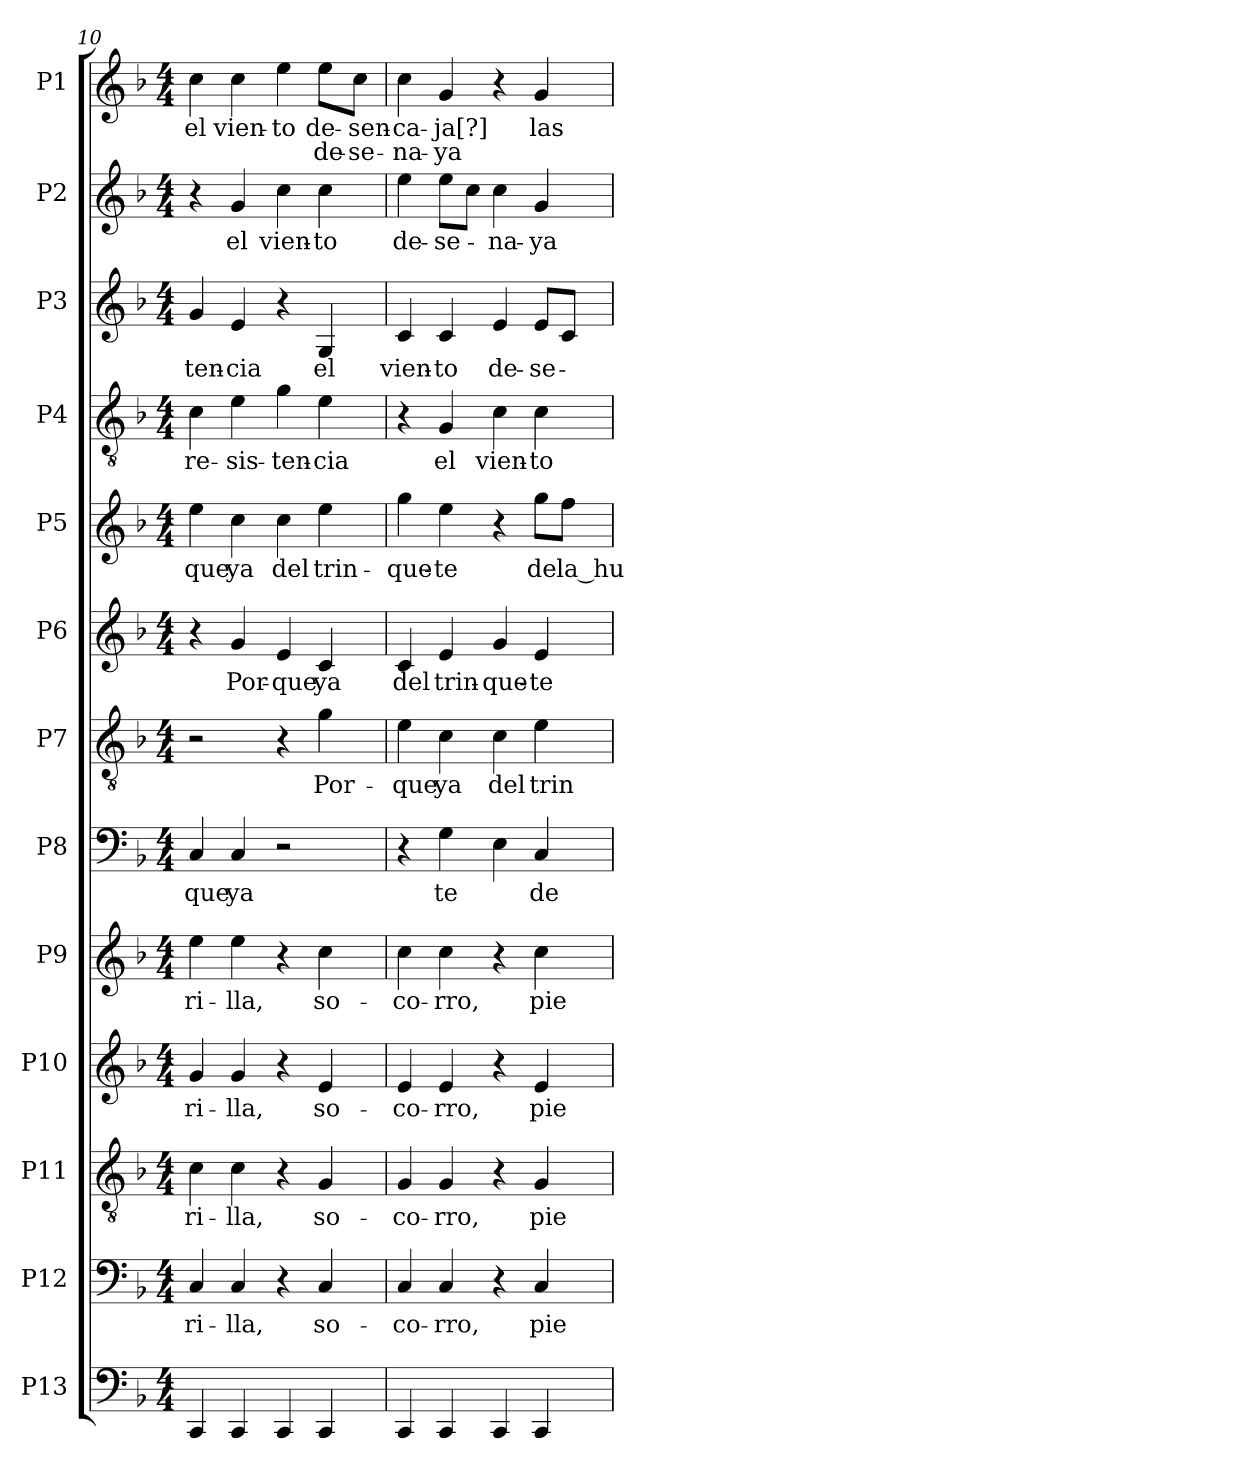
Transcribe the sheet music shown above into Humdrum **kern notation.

**kern	**kern	**text	**kern	**text	**kern	**text	**kern	**text	**kern	**text	**kern	**text	**kern	**text	**kern	**text	**kern	**text	**kern	**text	**kern	**text	**kern	**text	**text
*part13	*part12	*part12	*part11	*part11	*part10	*part10	*part9	*part9	*part8	*part8	*part7	*part7	*part6	*part6	*part5	*part5	*part4	*part4	*part3	*part3	*part2	*part2	*part1	*part1	*part1
*staff13	*staff12	*staff12	*staff11	*staff11	*staff10	*staff10	*staff9	*staff9	*staff8	*staff8	*staff7	*staff7	*staff6	*staff6	*staff5	*staff5	*staff4	*staff4	*staff3	*staff3	*staff2	*staff2	*staff1	*staff1	*staff1
*I"P13	*I"P12	*	*I"P11	*	*I"P10	*	*I"P9	*	*I"P8	*	*I"P7	*	*I"P6	*	*I"P5	*	*I"P4	*	*I"P3	*	*I"P2	*	*I"P1	*	*
*clefF4	*clefF4	*	*clefGv2	*	*clefG2	*	*clefG2	*	*clefF4	*	*clefGv2	*	*clefG2	*	*clefG2	*	*clefGv2	*	*clefG2	*	*clefG2	*	*clefG2	*	*
*	*	*	*ITrd7c12	*	*	*	*	*	*	*	*ITrd7c12	*	*	*	*	*	*ITrd7c12	*	*	*	*	*	*	*	*
*k[b-]	*k[b-]	*	*k[b-]	*	*k[b-]	*	*k[b-]	*	*k[b-]	*	*k[b-]	*	*k[b-]	*	*k[b-]	*	*k[b-]	*	*k[b-]	*	*k[b-]	*	*k[b-]	*	*
*F:	*F:	*	*F:	*	*F:	*	*F:	*	*F:	*	*F:	*	*F:	*	*F:	*	*F:	*	*F:	*	*F:	*	*F:	*	*
*M4/4	*M4/4	*	*M4/4	*	*M4/4	*	*M4/4	*	*M4/4	*	*M4/4	*	*M4/4	*	*M4/4	*	*M4/4	*	*M4/4	*	*M4/4	*	*M4/4	*	*
=10	=10	=10	=10	=10	=10	=10	=10	=10	=10	=10	=10	=10	=10	=10	=10	=10	=10	=10	=10	=10	=10	=10	=10	=10	=10
!	!	!LO:LY:b:color=#000000	!	!	!	!	!	!	!	!	!	!	!	!	!	!	!	!	!	!	!	!	!	!	!
!	!	!	!	!LO:LY:b:color=#000000	!	!	!	!	!	!	!	!	!	!	!	!	!	!	!	!	!	!	!	!	!
!	!	!	!	!	!	!LO:LY:b:color=#000000	!	!	!	!	!	!	!	!	!	!	!	!	!	!	!	!	!	!	!
!	!	!	!	!	!	!	!	!LO:LY:b:color=#000000	!	!	!	!	!	!	!	!	!	!	!	!	!	!	!	!	!
!	!	!	!	!	!	!	!	!	!	!LO:LY:b:color=#000000	!	!	!	!	!	!	!	!	!	!	!	!	!	!	!
!	!	!	!	!	!	!	!	!	!	!	!	!	!	!	!	!LO:LY:b:color=#000000	!	!	!	!	!	!	!	!	!
!	!	!	!	!	!	!	!	!	!	!	!	!	!	!	!	!	!	!LO:LY:b:color=#000000	!	!	!	!	!	!	!
!	!	!	!	!	!	!	!	!	!	!	!	!	!	!	!	!	!	!	!	!LO:LY:b:color=#000000	!	!	!	!	!
!	!	!	!	!	!	!	!	!	!	!	!	!	!	!	!	!	!	!	!	!	!	!	!	!LO:LY:b:color=#000000	!
4CCi/	4Ci/	-ri-	4Ci\	-ri-	4gi/	-ri-	4eei\	-ri-	4Ci/	-que	2r	.	4r	.	4eei\	-que	4Ci\	re-	4gi/	-ten-	4r	.	4cci\	el	.
!	!	!LO:LY:b:color=#000000	!	!	!	!	!	!	!	!	!	!	!	!	!	!	!	!	!	!	!	!	!	!	!
!	!	!	!	!LO:LY:b:color=#000000	!	!	!	!	!	!	!	!	!	!	!	!	!	!	!	!	!	!	!	!	!
!	!	!	!	!	!	!LO:LY:b:color=#000000	!	!	!	!	!	!	!	!	!	!	!	!	!	!	!	!	!	!	!
!	!	!	!	!	!	!	!	!LO:LY:b:color=#000000	!	!	!	!	!	!	!	!	!	!	!	!	!	!	!	!	!
!	!	!	!	!	!	!	!	!	!	!LO:LY:b:color=#000000	!	!	!	!	!	!	!	!	!	!	!	!	!	!	!
!	!	!	!	!	!	!	!	!	!	!	!	!	!	!LO:LY:b:color=#000000	!	!	!	!	!	!	!	!	!	!	!
!	!	!	!	!	!	!	!	!	!	!	!	!	!	!	!	!LO:LY:b:color=#000000	!	!	!	!	!	!	!	!	!
!	!	!	!	!	!	!	!	!	!	!	!	!	!	!	!	!	!	!LO:LY:b:color=#000000	!	!	!	!	!	!	!
!	!	!	!	!	!	!	!	!	!	!	!	!	!	!	!	!	!	!	!	!LO:LY:b:color=#000000	!	!	!	!	!
!	!	!	!	!	!	!	!	!	!	!	!	!	!	!	!	!	!	!	!	!	!	!LO:LY:b:color=#000000	!	!	!
!	!	!	!	!	!	!	!	!	!	!	!	!	!	!	!	!	!	!	!	!	!	!	!	!LO:LY:b:color=#000000	!
4CCi/	4Ci/	-lla,	4Ci\	-lla,	4gi/	-lla,	4eei\	-lla,	4Ci/	ya	.	.	4gi/	Por-	4cci\	ya	4Ei\	-sis-	4ei/	-cia	4gi/	el	4cci\	vien-	.
!	!	!	!	!	!	!	!	!	!	!LO:LY:b:color=#000000	!	!	!	!	!	!	!	!	!	!	!	!	!	!	!
!	!	!	!	!	!	!	!	!	!	!	!	!	!	!LO:LY:b:color=#000000	!	!	!	!	!	!	!	!	!	!	!
!	!	!	!	!	!	!	!	!	!	!	!	!	!	!	!	!LO:LY:b:color=#000000	!	!	!	!	!	!	!	!	!
!	!	!	!	!	!	!	!	!	!	!	!	!	!	!	!	!	!	!LO:LY:b:color=#000000	!	!	!	!	!	!	!
!	!	!	!	!	!	!	!	!	!	!	!	!	!	!	!	!	!	!	!	!	!	!LO:LY:b:color=#000000	!	!	!
!	!	!	!	!	!	!	!	!	!	!	!	!	!	!	!	!	!	!	!	!	!	!	!	!LO:LY:b:color=#000000	!
4CCi/	4r	.	4r	.	4r	.	4r	.	2r	del	4r	.	4ei/	-que	4cci\	del	4Gi\	-ten-	4r	.	4cci\	vien-	4eei\	-to	.
!	!	!LO:LY:b:color=#000000	!	!	!	!	!	!	!	!	!	!	!	!	!	!	!	!	!	!	!	!	!	!	!
!	!	!	!	!LO:LY:b:color=#000000	!	!	!	!	!	!	!	!	!	!	!	!	!	!	!	!	!	!	!	!	!
!	!	!	!	!	!	!LO:LY:b:color=#000000	!	!	!	!	!	!	!	!	!	!	!	!	!	!	!	!	!	!	!
!	!	!	!	!	!	!	!	!LO:LY:b:color=#000000	!	!	!	!	!	!	!	!	!	!	!	!	!	!	!	!	!
!	!	!	!	!	!	!	!	!	!	!	!	!LO:LY:b:color=#000000	!	!	!	!	!	!	!	!	!	!	!	!	!
!	!	!	!	!	!	!	!	!	!	!	!	!	!	!LO:LY:b:color=#000000	!	!	!	!	!	!	!	!	!	!	!
!	!	!	!	!	!	!	!	!	!	!	!	!	!	!	!	!LO:LY:b:color=#000000	!	!	!	!	!	!	!	!	!
!	!	!	!	!	!	!	!	!	!	!	!	!	!	!	!	!	!	!LO:LY:b:color=#000000	!	!	!	!	!	!	!
!	!	!	!	!	!	!	!	!	!	!	!	!	!	!	!	!	!	!	!	!LO:LY:b:color=#000000	!	!	!	!	!
!	!	!	!	!	!	!	!	!	!	!	!	!	!	!	!	!	!	!	!	!	!	!LO:LY:b:color=#000000	!	!	!
!	!	!	!	!	!	!	!	!	!	!	!	!	!	!	!	!	!	!	!	!	!	!	!	!LO:LY:a:color=#000000	!LO:LY:b:color=#000000
4CCi/	4Ci/	so-	4GGi/	so-	4ei/	so-	4cci\	so-	.	.	4Gi\	Por-	4ci/	ya	4eei\	trin-	4Ei\	-cia	4Gi/	el	4cci\	-to	8eei\L	de-	de-
!	!	!	!	!	!	!	!	!	!	!	!	!	!	!	!	!	!	!	!	!	!	!	!	!LO:LY:a:color=#000000	!LO:LY:b:color=#000000
.	.	.	.	.	.	.	.	.	.	.	.	.	.	.	.	.	.	.	.	.	.	.	8cci\J	-sen-	-se-
=11	=11	=11	=11	=11	=11	=11	=11	=11	=11	=11	=11	=11	=11	=11	=11	=11	=11	=11	=11	=11	=11	=11	=11	=11	=11
!	!	!LO:LY:b:color=#000000	!	!	!	!	!	!	!	!	!	!	!	!	!	!	!	!	!	!	!	!	!	!	!
!	!	!	!	!LO:LY:b:color=#000000	!	!	!	!	!	!	!	!	!	!	!	!	!	!	!	!	!	!	!	!	!
!	!	!	!	!	!	!LO:LY:b:color=#000000	!	!	!	!	!	!	!	!	!	!	!	!	!	!	!	!	!	!	!
!	!	!	!	!	!	!	!	!LO:LY:b:color=#000000	!	!	!	!	!	!	!	!	!	!	!	!	!	!	!	!	!
!	!	!	!	!	!	!	!	!	!	!LO:LY:b:color=#000000	!	!	!	!	!	!	!	!	!	!	!	!	!	!	!
!	!	!	!	!	!	!	!	!	!	!	!	!LO:LY:b:color=#000000	!	!	!	!	!	!	!	!	!	!	!	!	!
!	!	!	!	!	!	!	!	!	!	!	!	!	!	!LO:LY:b:color=#000000	!	!	!	!	!	!	!	!	!	!	!
!	!	!	!	!	!	!	!	!	!	!	!	!	!	!	!	!LO:LY:b:color=#000000	!	!	!	!	!	!	!	!	!
!	!	!	!	!	!	!	!	!	!	!	!	!	!	!	!	!	!	!	!	!LO:LY:b:color=#000000	!	!	!	!	!
!	!	!	!	!	!	!	!	!	!	!	!	!	!	!	!	!	!	!	!	!	!	!LO:LY:b:color=#000000	!	!	!
!	!	!	!	!	!	!	!	!	!	!	!	!	!	!	!	!	!	!	!	!	!	!	!	!LO:LY:a:color=#000000	!LO:LY:b:color=#000000
4CCi/	4Ci/	-co-	4GGi/	-co-	4ei/	-co-	4cci\	-co-	4r	-que-	4Ei\	-que	4ci/	del	4ggi\	-que-	4r	.	4ci/	vien-	4eei\	de-	4cci\	-ca-	-na-
!	!	!LO:LY:b:color=#000000	!	!	!	!	!	!	!	!	!	!	!	!	!	!	!	!	!	!	!	!	!	!	!
!	!	!	!	!LO:LY:b:color=#000000	!	!	!	!	!	!	!	!	!	!	!	!	!	!	!	!	!	!	!	!	!
!	!	!	!	!	!	!LO:LY:b:color=#000000	!	!	!	!	!	!	!	!	!	!	!	!	!	!	!	!	!	!	!
!	!	!	!	!	!	!	!	!LO:LY:b:color=#000000	!	!	!	!	!	!	!	!	!	!	!	!	!	!	!	!	!
!	!	!	!	!	!	!	!	!	!	!LO:LY:b:color=#000000	!	!	!	!	!	!	!	!	!	!	!	!	!	!	!
!	!	!	!	!	!	!	!	!	!	!	!	!LO:LY:b:color=#000000	!	!	!	!	!	!	!	!	!	!	!	!	!
!	!	!	!	!	!	!	!	!	!	!	!	!	!	!LO:LY:b:color=#000000	!	!	!	!	!	!	!	!	!	!	!
!	!	!	!	!	!	!	!	!	!	!	!	!	!	!	!	!LO:LY:b:color=#000000	!	!	!	!	!	!	!	!	!
!	!	!	!	!	!	!	!	!	!	!	!	!	!	!	!	!	!	!LO:LY:b:color=#000000	!	!	!	!	!	!	!
!	!	!	!	!	!	!	!	!	!	!	!	!	!	!	!	!	!	!	!	!LO:LY:b:color=#000000	!	!	!	!	!
!	!	!	!	!	!	!	!	!	!	!	!	!	!	!	!	!	!	!	!	!	!	!LO:LY:b:color=#000000	!	!	!
!	!	!	!	!	!	!	!	!	!	!	!	!	!	!	!	!	!	!	!	!	!	!	!	!LO:LY:a:color=#000000	!LO:LY:b:color=#000000
4CCi/	4Ci/	-rro,	4GGi/	-rro,	4ei/	-rro,	4cci\	-rro,	4Gi\	-te	4Ci\	ya	4ei/	trin-	4eei\	-te	4GGi/	el	4ci/	-to	8eei\L	-se-	4gi/	-ja[?]	-ya
.	.	.	.	.	.	.	.	.	.	.	.	.	.	.	.	.	.	.	.	.	8cci\J	.	.	.	.
!	!	!	!	!	!	!	!	!	!	!	!	!LO:LY:b:color=#000000	!	!	!	!	!	!	!	!	!	!	!	!	!
!	!	!	!	!	!	!	!	!	!	!	!	!	!	!LO:LY:b:color=#000000	!	!	!	!	!	!	!	!	!	!	!
!	!	!	!	!	!	!	!	!	!	!	!	!	!	!	!	!	!	!LO:LY:b:color=#000000	!	!	!	!	!	!	!
!	!	!	!	!	!	!	!	!	!	!	!	!	!	!	!	!	!	!	!	!LO:LY:b:color=#000000	!	!	!	!	!
!	!	!	!	!	!	!	!	!	!	!	!	!	!	!	!	!	!	!	!	!	!	!LO:LY:b:color=#000000	!	!	!
4CCi/	4r	.	4r	.	4r	.	4r	.	4Ei\	.	4Ci\	del	4gi/	-que-	4r	.	4Ci\	vien-	4ei/	de-	4cci\	-na-	4r	.	.
!	!	!LO:LY:b:color=#000000	!	!	!	!	!	!	!	!	!	!	!	!	!	!	!	!	!	!	!	!	!	!	!
!	!	!	!	!LO:LY:b:color=#000000	!	!	!	!	!	!	!	!	!	!	!	!	!	!	!	!	!	!	!	!	!
!	!	!	!	!	!	!LO:LY:b:color=#000000	!	!	!	!	!	!	!	!	!	!	!	!	!	!	!	!	!	!	!
!	!	!	!	!	!	!	!	!LO:LY:b:color=#000000	!	!	!	!	!	!	!	!	!	!	!	!	!	!	!	!	!
!	!	!	!	!	!	!	!	!	!	!LO:LY:b:color=#000000	!	!	!	!	!	!	!	!	!	!	!	!	!	!	!
!	!	!	!	!	!	!	!	!	!	!	!	!LO:LY:b:color=#000000	!	!	!	!	!	!	!	!	!	!	!	!	!
!	!	!	!	!	!	!	!	!	!	!	!	!	!	!LO:LY:b:color=#000000	!	!	!	!	!	!	!	!	!	!	!
!	!	!	!	!	!	!	!	!	!	!	!	!	!	!	!	!LO:LY:b:color=#000000	!	!	!	!	!	!	!	!	!
!	!	!	!	!	!	!	!	!	!	!	!	!	!	!	!	!	!	!LO:LY:b:color=#000000	!	!	!	!	!	!	!
!	!	!	!	!	!	!	!	!	!	!	!	!	!	!	!	!	!	!	!	!LO:LY:b:color=#000000	!	!	!	!	!
!	!	!	!	!	!	!	!	!	!	!	!	!	!	!	!	!	!	!	!	!	!	!LO:LY:b:color=#000000	!	!	!
!	!	!	!	!	!	!	!	!	!	!	!	!	!	!	!	!	!	!	!	!	!	!	!	!LO:LY:b:color=#000000	!
4CCi/	4Ci/	pie-	4GGi/	pie-	4ei/	pie-	4cci\	pie-	4Ci/	de	4Ei\	trin-	4ei/	-te	8ggi\L	de	4Ci\	-to	8ei/L	-se-	4gi/	-ya	4gi/	las	.
!	!	!	!	!	!	!	!	!	!	!	!	!	!	!	!	!LO:LY:b:color=#000000	!	!	!	!	!	!	!	!	!
.	.	.	.	.	.	.	.	.	.	.	.	.	.	.	8ffi\J	la_hu-	.	.	8ci/J	.	.	.	.	.	.
=	=	=	=	=	=	=	=	=	=	=	=	=	=	=	=	=	=	=	=	=	=	=	=	=	=
*-	*-	*-	*-	*-	*-	*-	*-	*-	*-	*-	*-	*-	*-	*-	*-	*-	*-	*-	*-	*-	*-	*-	*-	*-	*-
